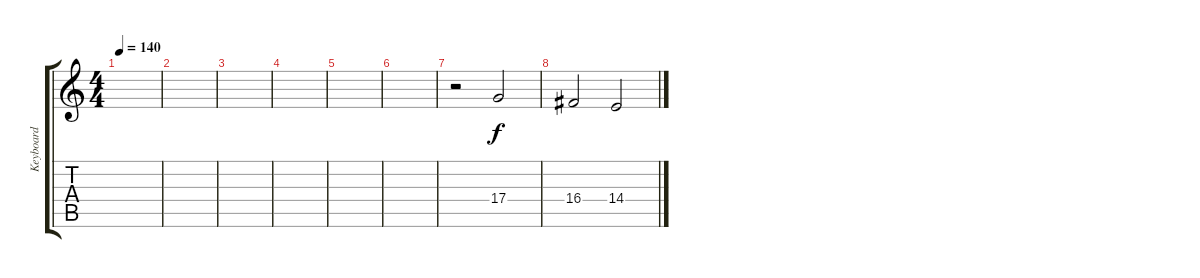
\track ("Keyboard" "Keyboard") {instrument brasssection}
\staff {score tabs}
\tuning (E4 B3 G3 D3 A2 E2) {hide}
\ts (4 4)
\tempo 140
\clef g2
\ks c
|
|
|
|
|
|
r.2 17.4.2{volume 16 instrument choiraahs} |
16.4.2 14.4.2{volume 0}
